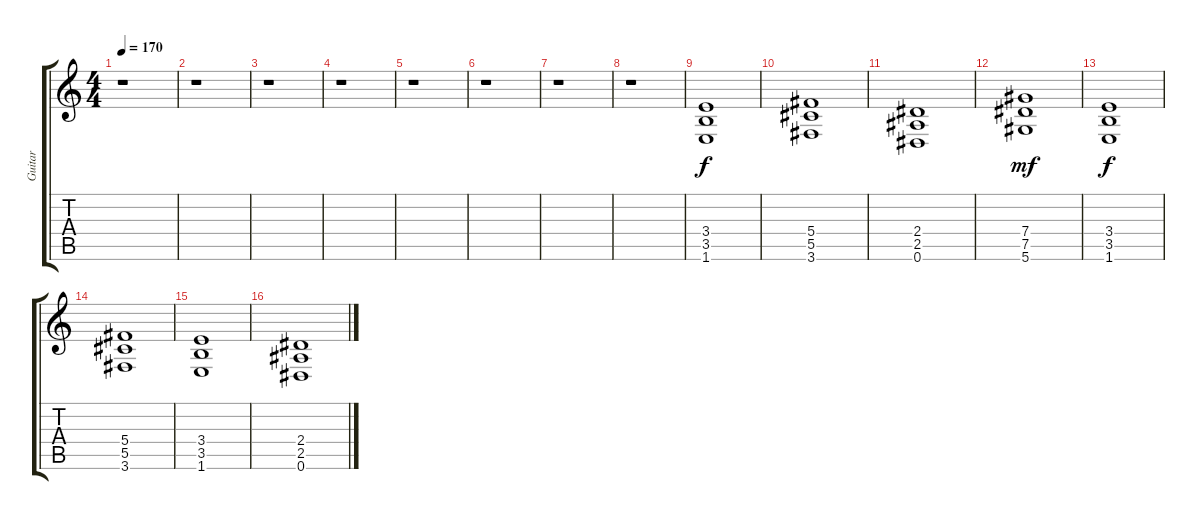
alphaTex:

\track ("Guitar" "Guitar") {instrument distortionguitar}
\staff {score tabs}
\tuning (Eb4 Bb3 Gb3 Db3 Ab2 Eb2) {hide}
\ts (4 4)
\tempo 170
\clef g2
\ks c
r.1{dy f instrument distortionguitar} |
r.1 |
r.1 |
r.1 |
r.1 |
r.1 |
r.1 |
r.1 |
(3.4 3.5 1.6).1 |
(5.4 5.5 3.6).1 |
(2.4 2.5 0.6).1 |
(7.4 7.5 5.6).1{dy mf} |
(3.4 3.5 1.6).1{dy f} |
(5.4 5.5 3.6).1 |
(3.4 3.5 1.6).1 |
(2.4 2.5 0.6).1
